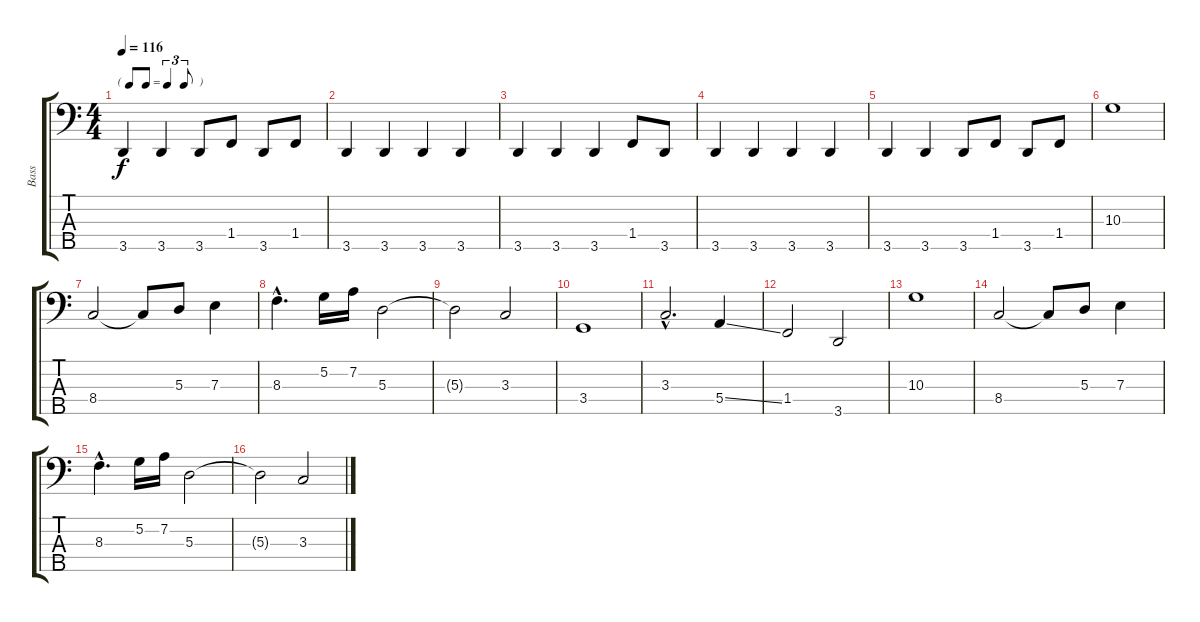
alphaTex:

\track ("Bass" "Bass") {instrument electricbasspick}
\staff {score tabs}
\tuning (G2 D2 A1 E1 B0) {hide}
\ts (4 4)
\tf triplet8th
\tempo 116
\clef f4
\ks c
3.5.4{dy f} 3.5.4 3.5.8 1.4.8 3.5.8 1.4.8 |
3.5.4 3.5.4 3.5.4 3.5.4 |
3.5.4 3.5.4 3.5.4 1.4.8 3.5.8 |
3.5.4 3.5.4 3.5.4 3.5.4 |
3.5.4 3.5.4 3.5.8 1.4.8 3.5.8 1.4.8 |
10.3.1 |
8.4.2 8.4{t}.8 5.3.8 7.3.4 |
8.3{hac}.4{d} 5.2.16 7.2.16 5.3.2 |
5.3{t}.2 3.3.2 |
3.4.1 |
3.3{hac}.2{d} 5.4{ss}.4 |
1.4.2 3.5.2 |
10.3.1 |
8.4.2 8.4{t}.8 5.3.8 7.3.4 |
8.3{hac}.4{d} 5.2.16 7.2.16 5.3.2 |
5.3{t}.2 3.3.2
